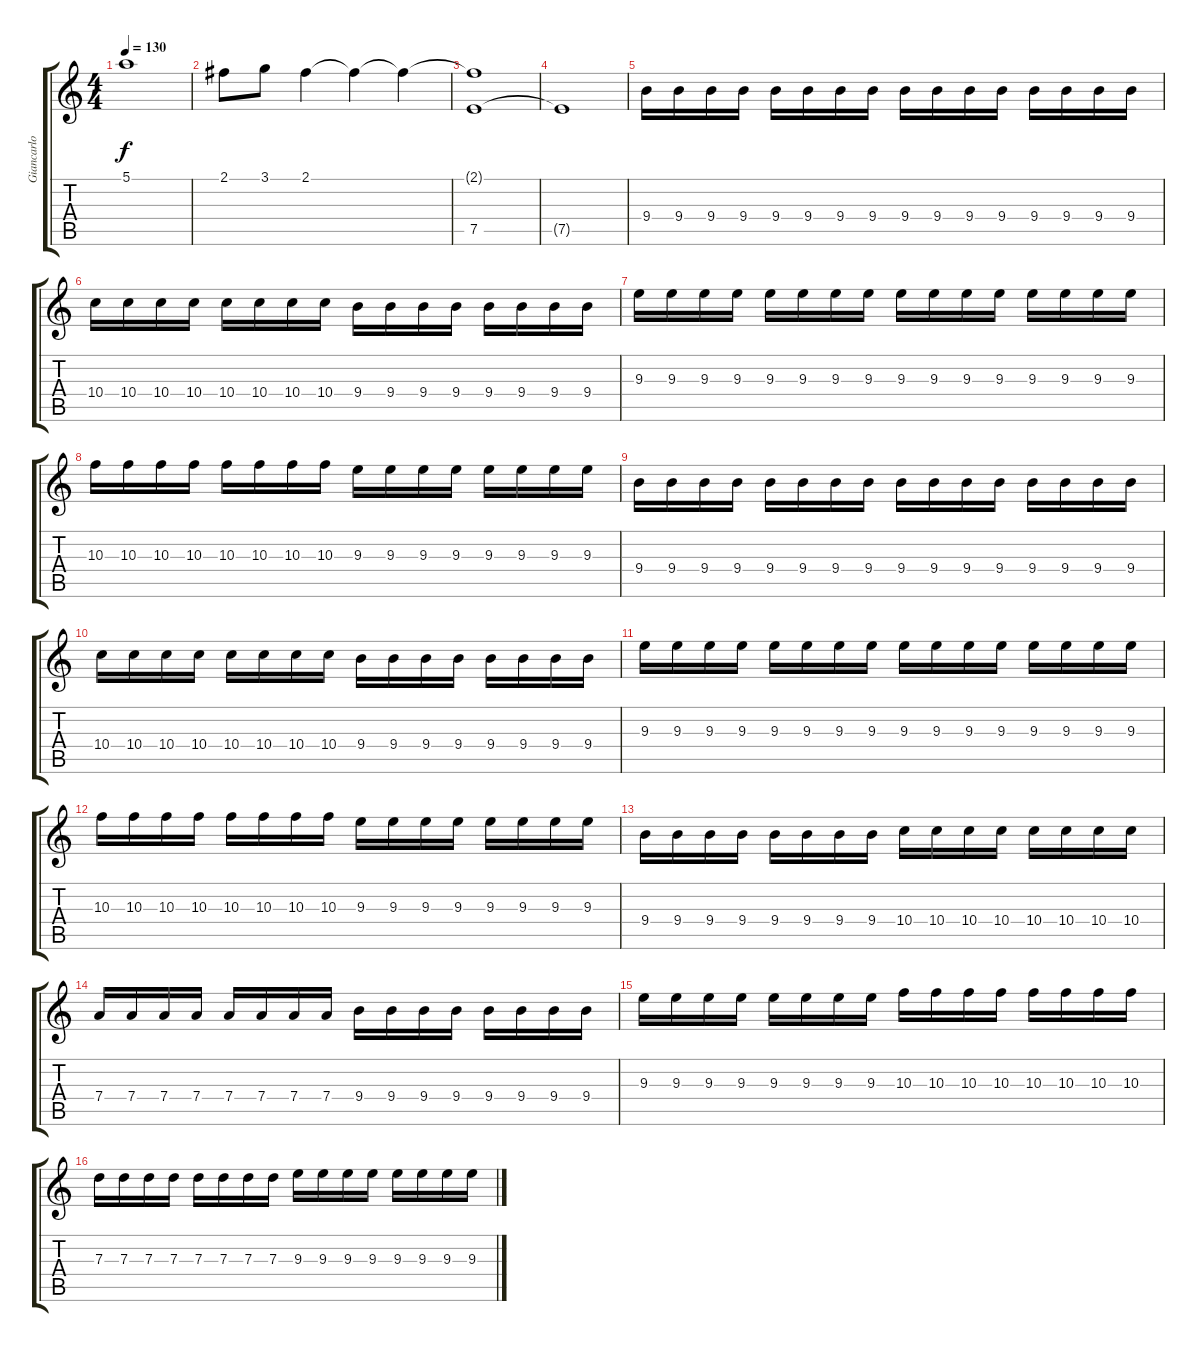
\track ("Giancarlo" "Giancarlo") {instrument distortionguitar}
\staff {score tabs}
\tuning (E4 B3 G3 D3 A2 E2) {hide}
\ts (4 4)
\tempo 130
\clef g2
\ks c
5.1{t}.1{dy f} |
2.1.8 3.1.8 2.1.4 2.1{t}.4 2.1{t}.4 |
(2.1{t} 7.5).1 |
7.5{t}.1 |
9.4.16 9.4.16 9.4.16 9.4.16 9.4.16 9.4.16 9.4.16 9.4.16 9.4.16 9.4.16 9.4.16 9.4.16 9.4.16 9.4.16 9.4.16 9.4.16 |
10.4.16 10.4.16 10.4.16 10.4.16 10.4.16 10.4.16 10.4.16 10.4.16 9.4.16 9.4.16 9.4.16 9.4.16 9.4.16 9.4.16 9.4.16 9.4.16 |
9.3.16 9.3.16 9.3.16 9.3.16 9.3.16 9.3.16 9.3.16 9.3.16 9.3.16 9.3.16 9.3.16 9.3.16 9.3.16 9.3.16 9.3.16 9.3.16 |
10.3.16 10.3.16 10.3.16 10.3.16 10.3.16 10.3.16 10.3.16 10.3.16 9.3.16 9.3.16 9.3.16 9.3.16 9.3.16 9.3.16 9.3.16 9.3.16 |
9.4.16 9.4.16 9.4.16 9.4.16 9.4.16 9.4.16 9.4.16 9.4.16 9.4.16 9.4.16 9.4.16 9.4.16 9.4.16 9.4.16 9.4.16 9.4.16 |
10.4.16 10.4.16 10.4.16 10.4.16 10.4.16 10.4.16 10.4.16 10.4.16 9.4.16 9.4.16 9.4.16 9.4.16 9.4.16 9.4.16 9.4.16 9.4.16 |
9.3.16 9.3.16 9.3.16 9.3.16 9.3.16 9.3.16 9.3.16 9.3.16 9.3.16 9.3.16 9.3.16 9.3.16 9.3.16 9.3.16 9.3.16 9.3.16 |
10.3.16 10.3.16 10.3.16 10.3.16 10.3.16 10.3.16 10.3.16 10.3.16 9.3.16 9.3.16 9.3.16 9.3.16 9.3.16 9.3.16 9.3.16 9.3.16 |
9.4.16 9.4.16 9.4.16 9.4.16 9.4.16 9.4.16 9.4.16 9.4.16 10.4.16 10.4.16 10.4.16 10.4.16 10.4.16 10.4.16 10.4.16 10.4.16 |
7.4.16 7.4.16 7.4.16 7.4.16 7.4.16 7.4.16 7.4.16 7.4.16 9.4.16 9.4.16 9.4.16 9.4.16 9.4.16 9.4.16 9.4.16 9.4.16 |
9.3.16 9.3.16 9.3.16 9.3.16 9.3.16 9.3.16 9.3.16 9.3.16 10.3.16 10.3.16 10.3.16 10.3.16 10.3.16 10.3.16 10.3.16 10.3.16 |
7.3.16 7.3.16 7.3.16 7.3.16 7.3.16 7.3.16 7.3.16 7.3.16 9.3.16 9.3.16 9.3.16 9.3.16 9.3.16 9.3.16 9.3.16 9.3.16
